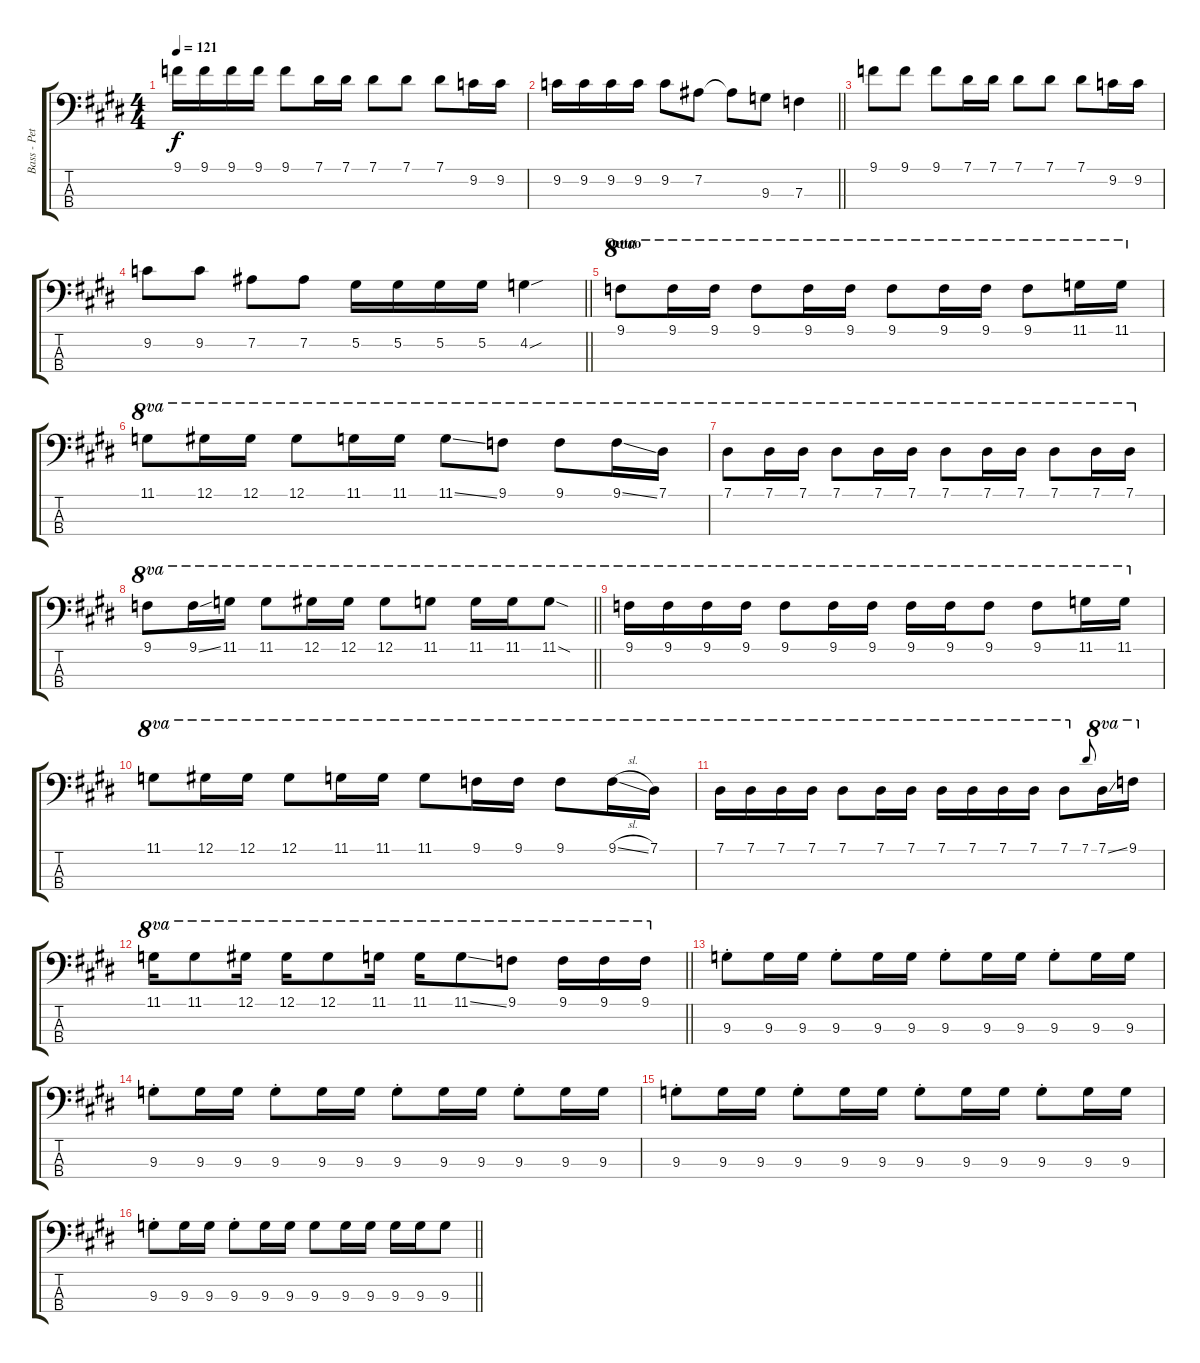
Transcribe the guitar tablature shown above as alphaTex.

\track ("Bass - Peter Hook" "Bass - Pet") {instrument electricbasspick}
\staff {score tabs}
\tuning (Ab2 Eb2 Bb1 F1) {hide}
\ts (4 4)
\tempo 121
\clef f4
\ks e
9.1.16{dy f} 9.1.16 9.1.16 9.1.16 9.1.8 7.1.16 7.1.16 7.1.8 7.1.8 7.1.8 9.2.16 9.2.16 |
\barLineRight lightlight
\ks c#minor
9.2.16 9.2.16 9.2.16 9.2.16 9.2.8 7.2.8 7.2{t}.8 9.3.8 7.3.4 |
\ks e
9.1.8 9.1.8 9.1.8 7.1.16 7.1.16 7.1.8 7.1.8 7.1.8 9.2.16 9.2.16 |
\barLineRight lightlight
\ks c#minor
9.2.8 9.2.8 7.2.8 7.2.8 5.2.16 5.2.16 5.2.16 5.2.16 4.2{sou}.4 |
\section ("" "Outro")
9.1.8{ot 8va} 9.1.16{ot 8va} 9.1.16{ot 8va} 9.1.8{ot 8va} 9.1.16{ot 8va} 9.1.16{ot 8va} 9.1.8{ot 8va} 9.1.16{ot 8va} 9.1.16{ot 8va} 9.1.8{ot 8va} 11.1.16{ot 8va} 11.1.16{ot 8va} |
\ks e
11.1.8{ot 8va} 12.1.16{ot 8va} 12.1.16{ot 8va} 12.1.8{ot 8va} 11.1.16{ot 8va} 11.1.16{ot 8va} 11.1{ss}.8{ot 8va} 9.1.8{ot 8va} 9.1.8{ot 8va} 9.1{ss}.16{ot 8va} 7.1.16{ot 8va} |
\ks c#minor
7.1.8{ot 8va} 7.1.16{ot 8va} 7.1.16{ot 8va} 7.1.8{ot 8va} 7.1.16{ot 8va} 7.1.16{ot 8va} 7.1.8{ot 8va} 7.1.16{ot 8va} 7.1.16{ot 8va} 7.1.8{ot 8va} 7.1.16{ot 8va} 7.1.16{ot 8va} |
\barLineRight lightlight
9.1.8{ot 8va} 9.1{ss}.16{ot 8va} 11.1.16{ot 8va} 11.1.8{ot 8va} 12.1.16{ot 8va} 12.1.16{ot 8va} 12.1.8{ot 8va} 11.1.8{ot 8va} 11.1.16{ot 8va} 11.1.16{ot 8va} 11.1{sod}.8{ot 8va} |
9.1.16{ot 8va} 9.1.16{ot 8va} 9.1.16{ot 8va} 9.1.16{ot 8va} 9.1.8{ot 8va} 9.1.16{ot 8va} 9.1.16{ot 8va} 9.1.16{ot 8va} 9.1.16{ot 8va} 9.1.8{ot 8va} 9.1.8{ot 8va} 11.1.16{ot 8va} 11.1.16{ot 8va} |
\ks e
11.1.8{ot 8va} 12.1.16{ot 8va} 12.1.16{ot 8va} 12.1.8{ot 8va} 11.1.16{ot 8va} 11.1.16{ot 8va} 11.1.8{ot 8va} 9.1.16{ot 8va} 9.1.16{ot 8va} 9.1.8{ot 8va} 9.1{sl}.16{ot 8va} 7.1.16{ot 8va} |
\ks c#minor
7.1.16{ot 8va} 7.1.16{ot 8va} 7.1.16{ot 8va} 7.1.16{ot 8va} 7.1.8{ot 8va} 7.1.16{ot 8va} 7.1.16{ot 8va} 7.1.16{ot 8va} 7.1.16{ot 8va} 7.1.16{ot 8va} 7.1.16{ot 8va} 7.1.8{ot 8va} 7.1.8{gr onbeat} 7.1{ss}.16{ot 8va} 9.1.16{ot 8va} |
\barLineRight lightlight
11.1.16{ot 8va} 11.1.8{ot 8va} 12.1.16{ot 8va} 12.1.16{ot 8va} 12.1.8{ot 8va} 11.1.16{ot 8va} 11.1.16{ot 8va} 11.1{ss}.8{ot 8va} 9.1.8{ot 8va} 9.1.16{ot 8va} 9.1.16{ot 8va} 9.1.16{ot 8va} |
9.3{st}.8 9.3.16 9.3.16 9.3{st}.8 9.3.16 9.3.16 9.3{st}.8 9.3.16 9.3.16 9.3{st}.8 9.3.16 9.3.16 |
\ks e
9.3{st}.8 9.3.16 9.3.16 9.3{st}.8 9.3.16 9.3.16 9.3{st}.8 9.3.16 9.3.16 9.3{st}.8 9.3.16 9.3.16 |
\ks c#minor
9.3{st}.8 9.3.16 9.3.16 9.3{st}.8 9.3.16 9.3.16 9.3{st}.8 9.3.16 9.3.16 9.3{st}.8 9.3.16 9.3.16 |
\barLineRight lightlight
9.3{st}.8 9.3.16 9.3.16 9.3{st}.8 9.3.16 9.3.16 9.3.8 9.3.16 9.3.16 9.3.16 9.3.16 9.3.8
